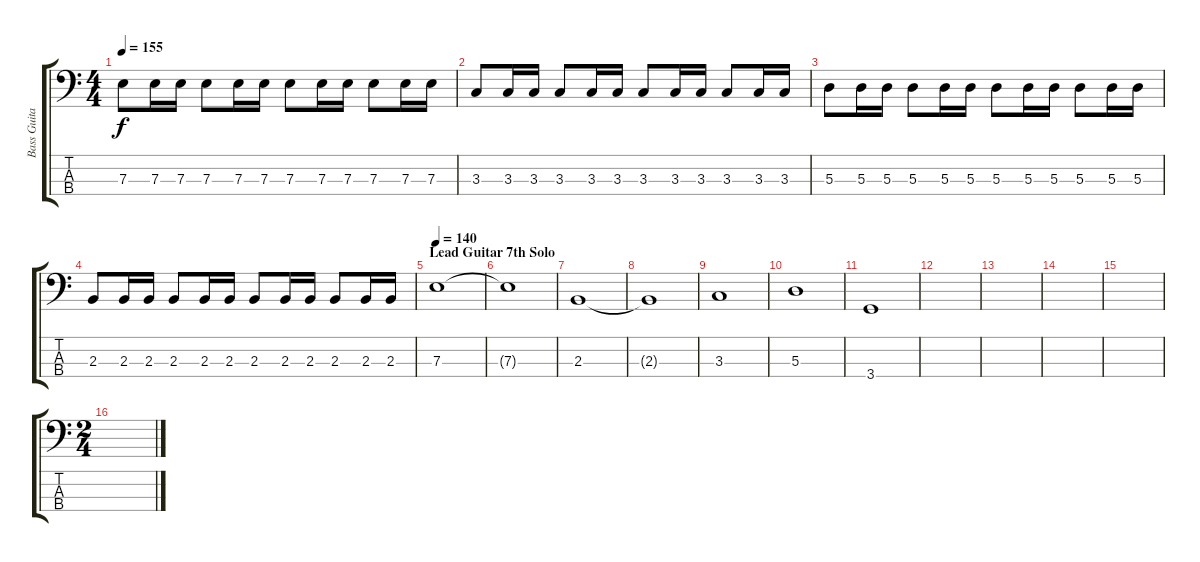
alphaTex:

\track ("Bass Guitar" "Bass Guita") {instrument electricbasspick}
\staff {score tabs}
\tuning (G2 D2 A1 E1) {hide}
\ts (4 4)
\tempo 155
\clef f4
\ks c
7.3.8{dy f} 7.3.16 7.3.16 7.3.8 7.3.16 7.3.16 7.3.8 7.3.16 7.3.16 7.3.8 7.3.16 7.3.16 |
3.3.8 3.3.16 3.3.16 3.3.8 3.3.16 3.3.16 3.3.8 3.3.16 3.3.16 3.3.8 3.3.16 3.3.16 |
5.3.8 5.3.16 5.3.16 5.3.8 5.3.16 5.3.16 5.3.8 5.3.16 5.3.16 5.3.8 5.3.16 5.3.16 |
2.3.8 2.3.16 2.3.16 2.3.8 2.3.16 2.3.16 2.3.8 2.3.16 2.3.16 2.3.8 2.3.16 2.3.16 |
\section ("" "Lead Guitar 7th Solo")
\tempo 140
7.3.1 |
7.3{t}.1 |
2.3.1 |
2.3{t}.1 |
3.3.1 |
5.3.1 |
3.4.1 |
|
|
|
|
\ts (2 4)
